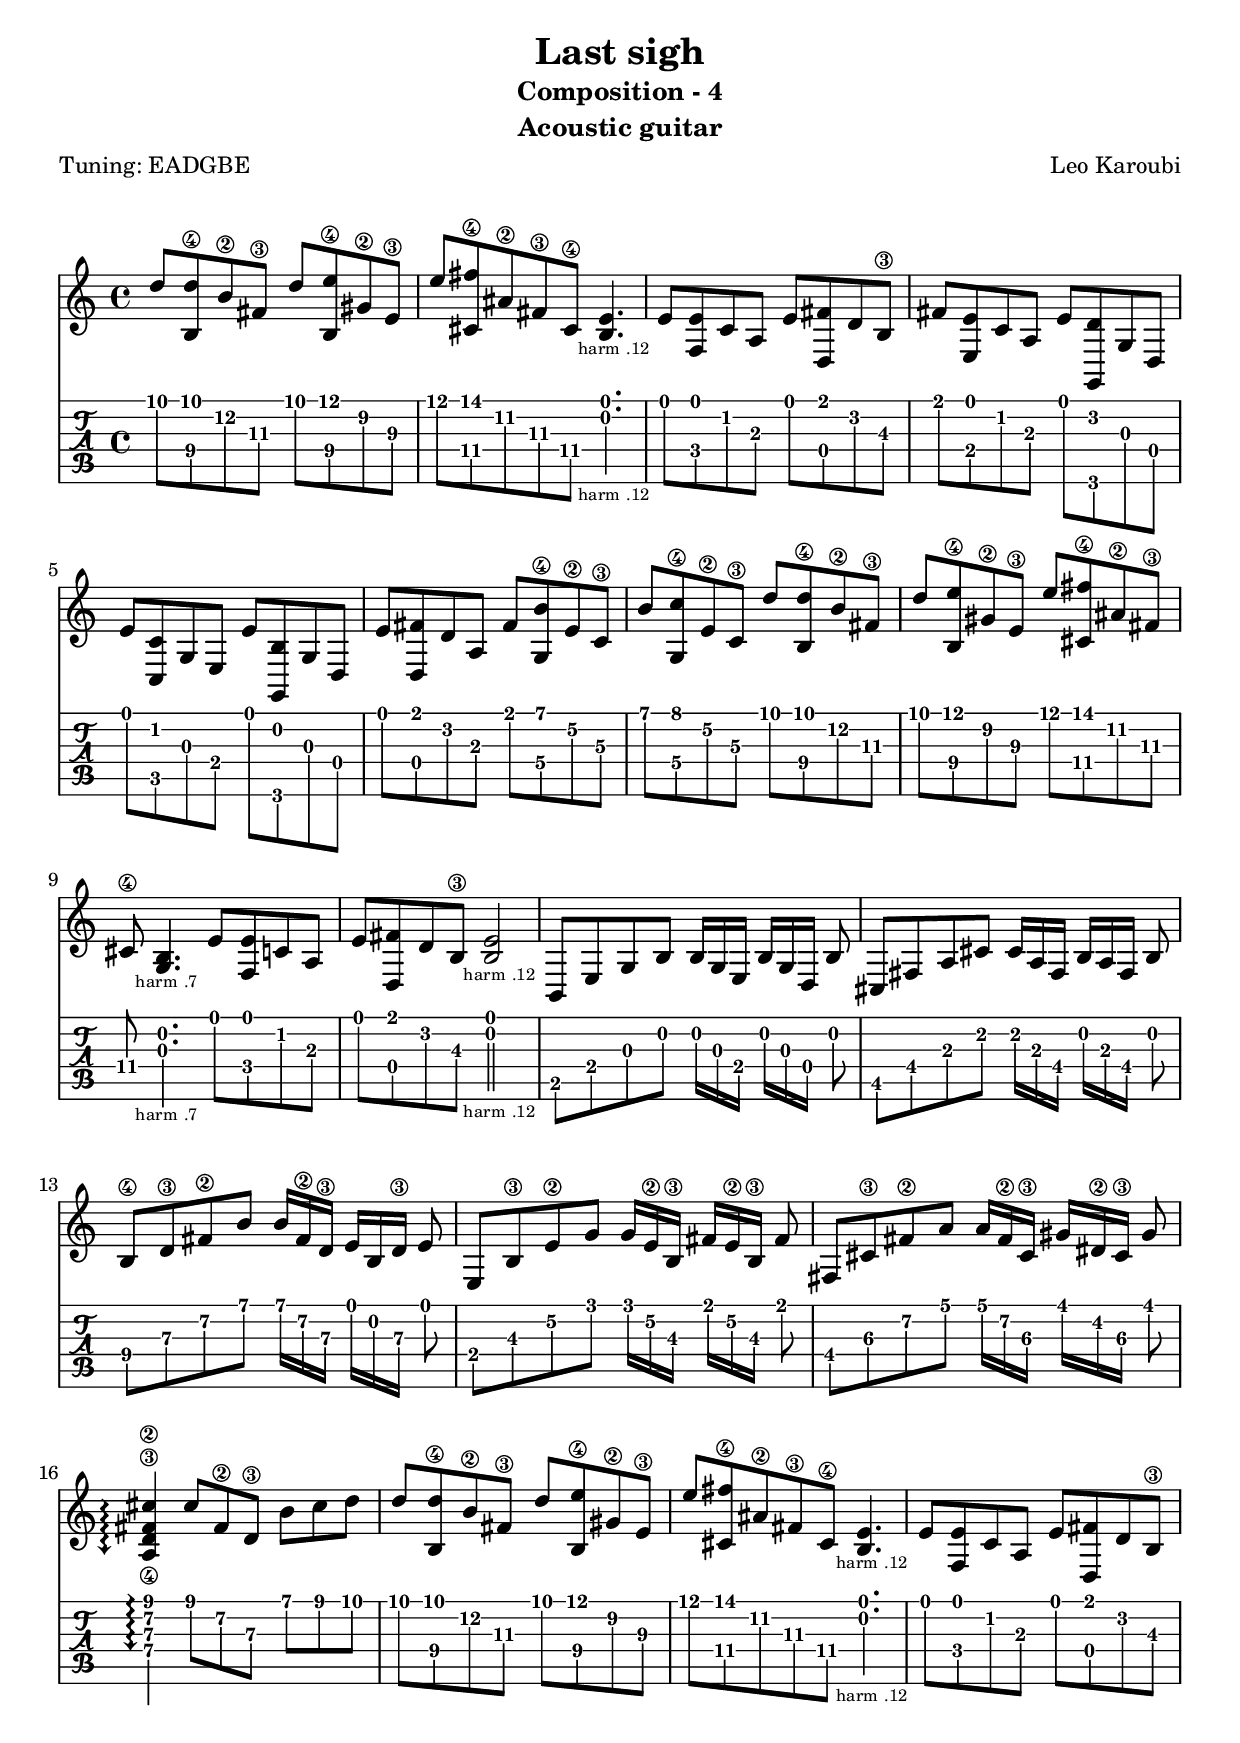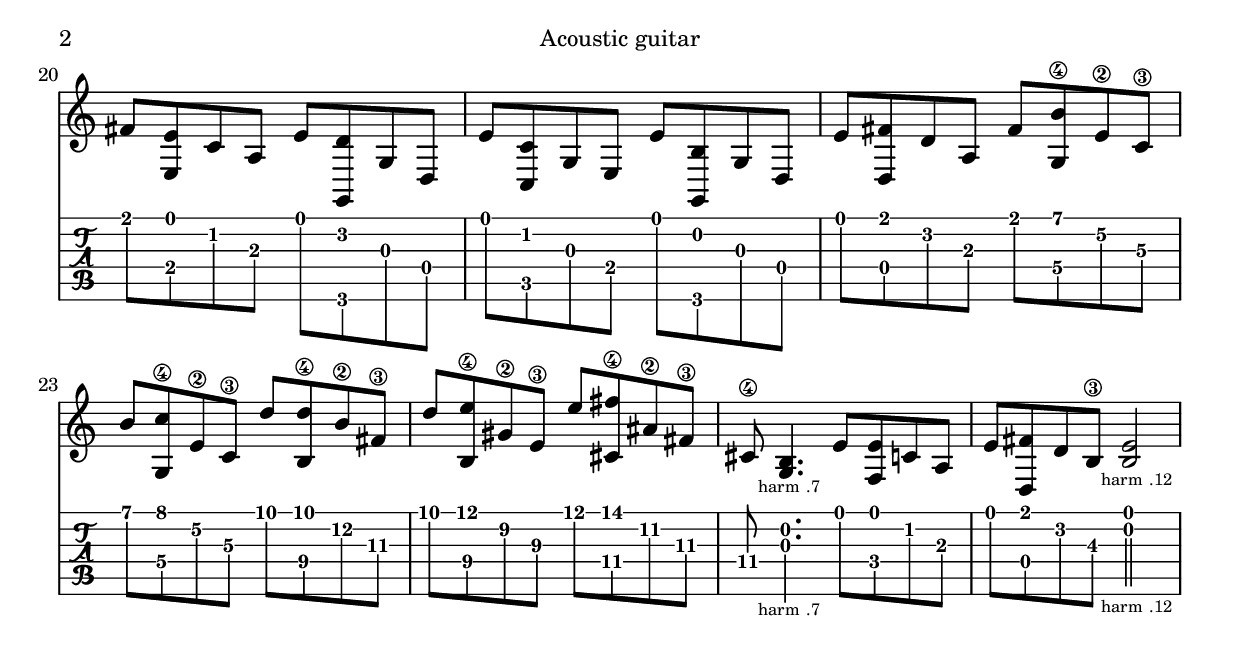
\version "2.22.1"
\include "english.ly"
\header {
  title = "Last sigh"
  subtitle = "Composition - 4"
  instrument = "Acoustic guitar"
  meter = "Tuning: EADGBE"
  arranger = "Leo Karoubi"
  % composer = "Leo Karoubi"
}

\layout { 
  indent = 0.0\cm 
  #(layout-set-staff-size 21)
  \context {
    \Score
    \override Glissando.thickness = #3
    \override Glissando.style = #'trill
    \override SpacingSpanner.common-shortest-duration = #(ly:make-moment 1/16)
  }
}

\markup { 
  \vspace #1
}

timeSign = 4/4
harmTwelveMarkup = -\markup { \center-align \abs-fontsize #8 { harm .12 }}
harmSevenMarkup = -\markup { \center-align \abs-fontsize #8 { harm .7 }}

rallentendo = -\markup { \abs-fontsize #10 { rallentendo }}

chorus = {
  d''8[ <b\4 d''> b'\2 f-sharp'\3] d''8[ <b\4 e''> g-sharp'\2 e'\3] |
  e''8[ <c-sharp'\4 f-sharp''> a-sharp'\2 f-sharp'\3 c-sharp'\4] <b e'>4.\harmTwelveMarkup |

  e'8[ <e' f> c' a] e'8[ <f-sharp' d> d' b\3]  |
  f-sharp'8[ <e e'> c' a] e'8[ <g, d'> g d] |
  e'8[ <c c'> g e] e'[ <g, b> g d] |
  e'8[ <d f-sharp'> d' a] f-sharp'8[ <g\4 b'> e'\2 c'\3] |
  b'8[ <g\4 c''> e'\2 c'\3] 
  % c''[ <a\4 c''> a'\2 e'\3] |
  % c''8[ <a\4 d''> f-sharp'\2 d'\3]

  d''8[ <b\4 d''> b'\2 f-sharp'\3] d''8[ <b\4 e''> g-sharp'\2 e'\3]
  e''8[ <c-sharp'\4 f-sharp''> a-sharp'\2 f-sharp'\3] | 
  c-sharp'8\4 <g b>4.\harmSevenMarkup e'8[ <e' f> c' a] |
  e'8[ <f-sharp' d> d' b\3] <e' b>2\harmTwelveMarkup
}

verse = {
  % f-sharp8[ b\3 d' f-sharp'] f-sharp'16[ d' b\3] e'16[ d' b\3] e'8 |
  b,8[ e g b] b16[ g e] b16[ g d] b8 |
  c-sharp[ f-sharp a c-sharp'] c-sharp'16[ a f-sharp] b16[ a f-sharp] b8 |
  % b8\4[ d'\3 f-sharp'\2 b'] b'16[ f-sharp'\2 d'\3] e'16[ f-sharp'\2 d'\3] e'8 |
  b8\4[ d'\3 f-sharp'\2 b'] b'16[ f-sharp'\2 d'\3] e'16[ b d'\3] e'8 |
  e8[ b\3 e'\2 g'] g'16[ e'\2 b\3] f-sharp'16[ e'\2 b\3] f-sharp'8 |
  f-sharp8[ c-sharp'\3 f-sharp'\2 a'] a'16[ f-sharp'\2 c-sharp'\3] g-sharp'16[ d-sharp'\2 c-sharp'\3] g-sharp'8
}

bridge = {
  \arpeggioArrowDown<c-sharp'' a\4 f-sharp'\2 d'\3>4\arpeggio c-sharp''8[ f-sharp'\2 d'8\3]  b'8[c-sharp'' d'']
}

full_part = {
    \chorus
    \verse
    \bridge
    \chorus
}

\score {
    <<
    \new Staff {
        \clef "G"
        \time \timeSign
        \full_part
    }
    \new TabStaff {
        \set TabStaff.minimumFret = #0
        \time \timeSign
        \tabFullNotation
        \full_part
    }
    >>
}
